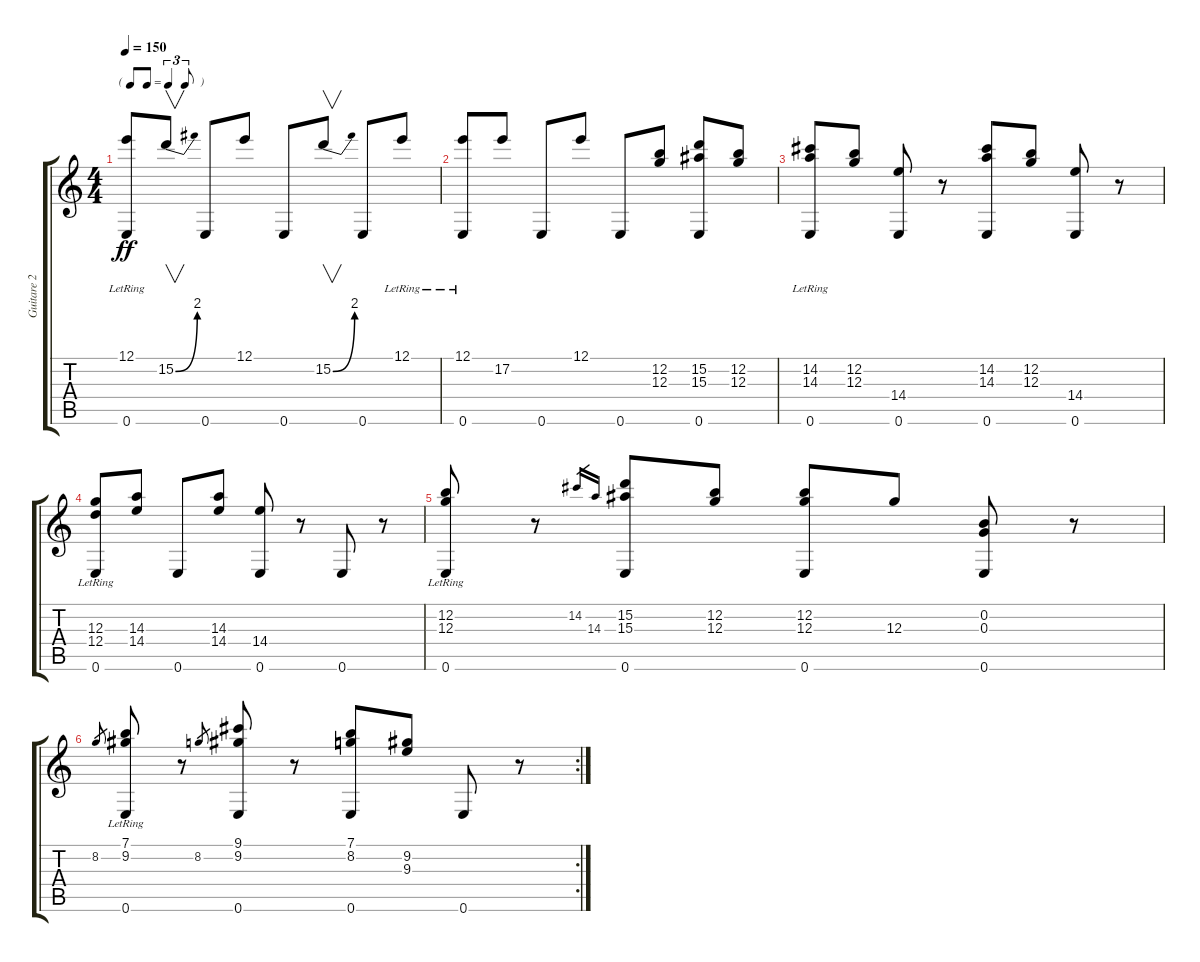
\track ("Guitare 2" "Guitare 2") {instrument acousticguitarsteel}
\staff {score tabs}
\tuning (E4 B3 G3 D3 A2 E2) {hide}
\ts (4 4)
\tf triplet8th
\tempo 150
\clef g2
\ks c
(12.1 0.6{lr}).8{dy ff} 15.2{be (bend 0 0 60 8)}.8{v} 0.6.8 12.1.8 0.6.8 15.2{be (bend 0 0 60 8)}.8{v} 0.6.8 12.1{lr}.8 |
(12.1 0.6{lr}).8 17.2.8 0.6.8 12.1.8 0.6.8 (12.2 12.3).8 (15.2 15.3 0.6).8 (12.2 12.3).8 |
(14.2 14.3 0.6{lr}).8 (12.2 12.3).8 (14.4 0.6).8 r.8 (14.2 14.3 0.6).8 (12.2 12.3).8 (14.4 0.6).8 r.8 |
(12.3 12.4 0.6{lr}).8 (14.3 14.4).8 0.6.8 (14.3 14.4).8 (14.4 0.6).8 r.8 0.6.8 r.8 |
(12.2 12.3 0.6{lr}).8 r.8 14.2.16{gr} 14.3.16{gr} (15.2 15.3 0.6).8 (12.2 12.3).8 (12.2 12.3 0.6).8 12.3.8 (0.2 0.3 0.6).8 r.8 |
\rc 2
8.2.8{gr} (7.1 9.2 0.6{lr}).8 r.8 8.2.8{gr} (9.1 9.2 0.6).8 r.8 (7.1 8.2 0.6).8 (9.2 9.3).8 0.6.8 r.8
